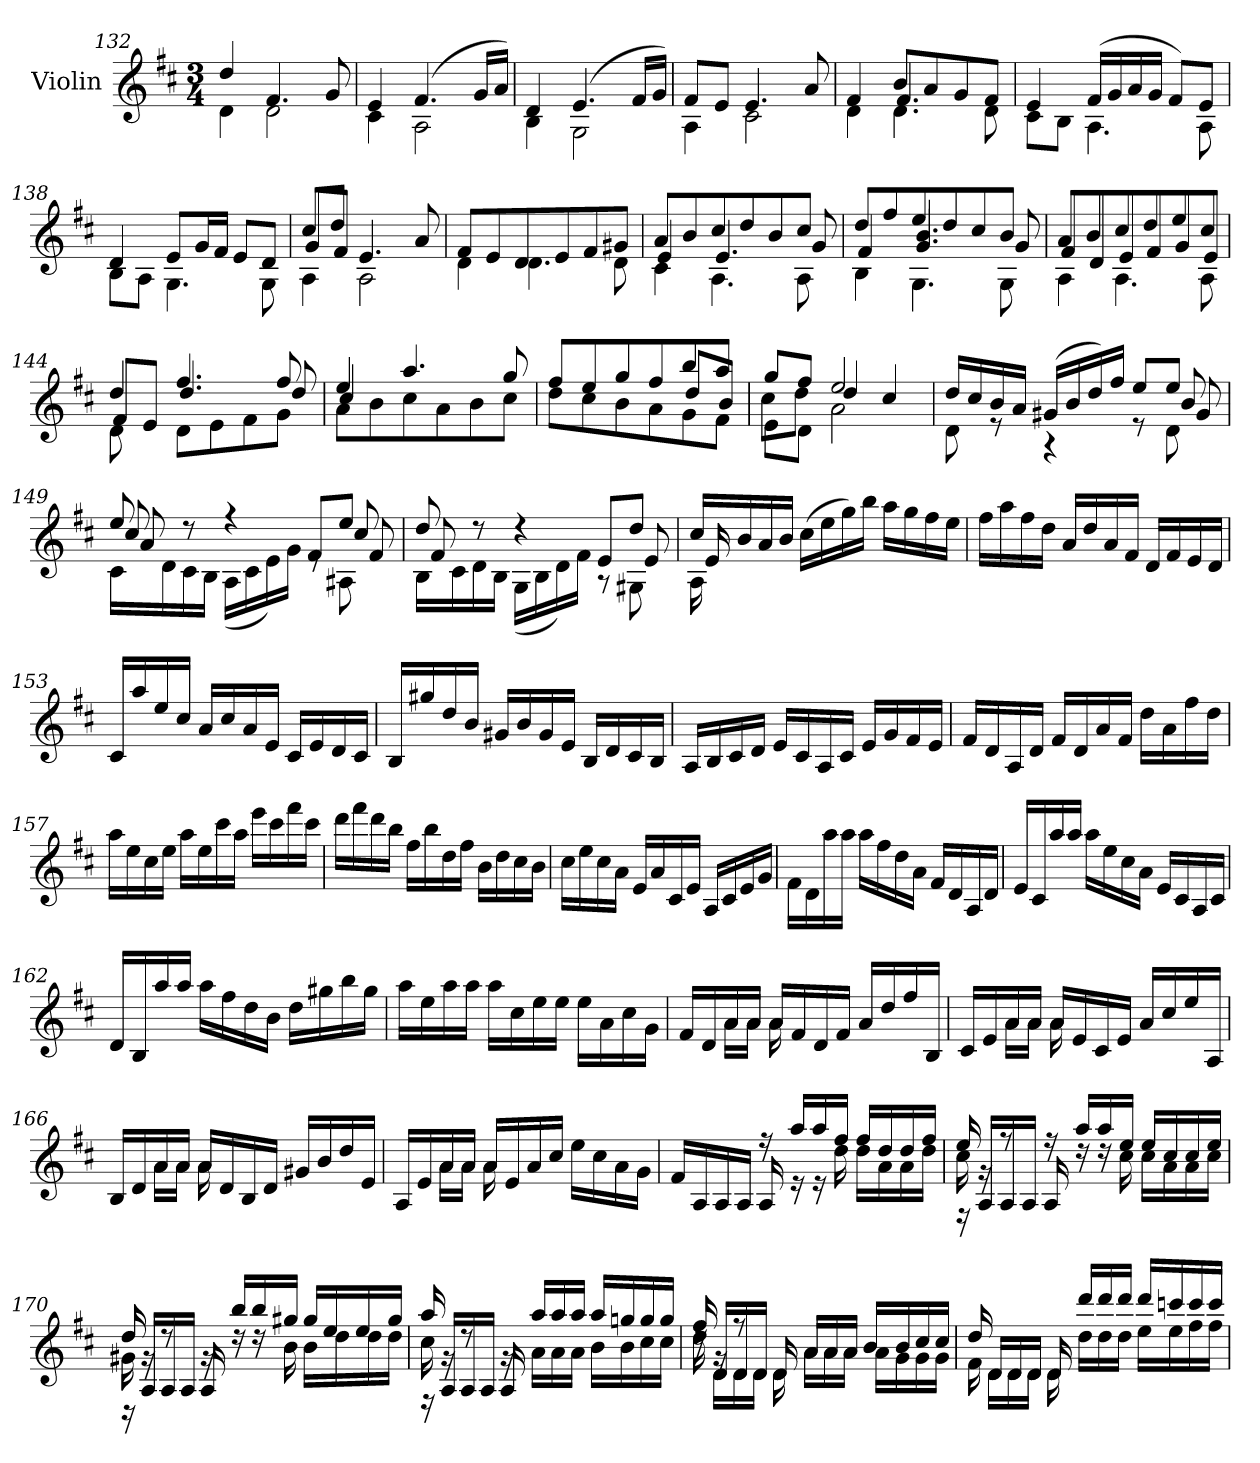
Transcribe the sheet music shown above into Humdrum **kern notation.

**kern
*part1
*staff1
*I"Violin
*I'Vln.
!!LO:LB:g=z
*clefG2
*k[f#c#]
*M3/4
=132
*^
4dd/	4d\
4.f#/	2d\
8g/	.
=133	=133
4e/	4c#\
(4.f#/	2A\
16g/LL	.
16a/JJ)	.
=134	=134
4d/	4B\
(4.e/	2G\
16f#/LL	.
16g/JJ)	.
=135	=135
8f#/L	4A\
8e/J	.
4.e/	2c#\
8a/	.
=136	=136
*	*^
4f#/	4d\	4ryy
8b/L	4.d\	4.f#/
8a/	.	.
8g/	.	.
8f#/J	8d\	8ryy
*	*v	*v
=137	=137
4e/	8c#\L
.	8B\J
(16f#/LL	4.A\
16g/	.
16a/	.
16g/JJ	.
8f#/L)	.
8e/J	8A\
=138	=138
4d/	8B\L
.	8A\J
8e/L	4.G\
16g/L	.
16f#/JJ	.
8e/L	.
8d/J	8G\
!!LO:LB:g=z	!!
=139	=139
*	*^
8cc#/L	4A\	8g/L
8dd/J	.	8f#/J
4.e/	2A\	2ryy
8a/	.	.
*	*v	*v
=140	=140
8f#/L	4d\
8e/	.
8d/	4.d\
8e/	.
8f#/	.
8g#X/J	8d\
=141	=141
*	*^
8a/L	4c#\	4e/
8b/	.	.
8cc#/	4.A\	4.e/
8dd/	.	.
8b/	.	.
8cc#/J	8A\	8g/
=142	=142	=142
*	*	*^
8dd/L	4B\	4f#/	4ryy
8ff#/	.	.	.
8ee/	4.G\	4.b/	4.g/
8dd/	.	.	.
8cc#/	.	.	.
8b/J	8G\	8g/	8ryy
*	*	*v	*v
=143	=143	=143
8a/L	4A\	8f#/L
8b/	.	8d/
8cc#/	4.A\	8e/
8dd/	.	8f#/
8ee/	.	8g/
8cc#/J	8A\	8e/J
=144	=144	=144
4dd/	8d\	8f#/L
.	8ryy	8e/J
4.ff#/	8d\L	4.dd/
.	8e\	.
.	8f#\	.
8ff#/	8g\J	8dd/
!!LO:LB:g=z	!!	!!
=145	=145	=145
4ee/	8a\L	4cc#/
.	8b\	.
4.aa/	8cc#\	2ryy
.	8a\	.
.	8b\	.
8gg/	8cc#\J	.
=146	=146	=146
8ff#/L	8dd\L	2ryy
8ee/	8cc#\	.
8gg/	8b\	.
8ff#/	8a\	.
8bb/	8g\	8dd/L
8aa/J	8f#\J	8b/J
=147	=147	=147
8gg/L	8e\L	8cc#\L
8ff#/J	8d\J	8dd\J
2ee/	2a\	4dd/
.	.	4cc#/
=148	=148	=148
*	*	*^
16dd/LL	8d\	8ryy	8ryy
16cc#/	.	.	.
*	*v	*v	*v
16b/	8re
16a/JJ	.
(16g#X/LL	4r
16b/	.
16dd/)	.
16ff#/JJ	.
8ee/L	8re
*^	*^
8ee/J	8d\	8b/	8g#/
=149	=149	=149	=149
8ee/	16c#\LL	8cc#/	8a/
.	16d\	.	.
8r	16c#\	2ryy	2ryy
.	16B\JJ	.	.
4r	(16A\LL	.	.
.	16c#\	.	.
.	16e\)	.	.
.	16g\JJ	.	.
8f#/L	8re	.	.
8ee/J	8A#X\	8cc#/	8f#/
*	*	*v	*v
!!LO:LB:g=z
=150	=150	=150
8dd/	16B\LL	8f#/
.	16c#\	.
8r	16d\	2ryy
.	16B\JJ	.
4r	(16G\LL	.
.	16B\	.
.	16d\)	.
.	16f#\JJ	.
8e/L	8r	.
8dd/J	8G#X\	8e/
=151	=151	=151
16cc#/LL	16A\	16e/
16b/	2ryy	2ryy
16a/	.	.
16b/JJ	.	.
(16cc#\LL	.	.
16ee\	.	.
16gg\)	.	.
16bb\JJ	.	.
16aa\LL	.	.
16gg\	8.ryy	8.ryy
16ff#\	.	.
16ee\JJ	.	.
*v	*v	*v
=152
16ff#\LL
16aa\
16ff#\
16dd\JJ
16a/LL
16dd/
16a/
16f#/JJ
16d/LL
16f#/
16e/
16d/JJ
=153
16c#/LL
16aa/
16ee/
16cc#/JJ
16a/LL
16cc#/
16a/
16e/JJ
16c#/LL
16e/
16d/
16c#/JJ
!!LO:LB:g=z
=154
16B/LL
16gg#X/
16dd/
16b/JJ
16g#X/LL
16b/
16g#/
16e/JJ
16B/LL
16d/
16c#/
16B/JJ
=155
16A/LL
16B/
16c#/
16d/JJ
16e/LL
16c#/
16A/
16c#/JJ
16e/LL
16g/
16f#/
16e/JJ
=156
16f#/LL
16d/
16A/
16d/JJ
16f#/LL
16d/
16a/
16f#/JJ
16dd\LL
16a\
16ff#\
16dd\JJ
=157
16aa\LL
16ee\
16cc#\
16ee\JJ
16aa\LL
16ee\
16ccc#\
16aa\JJ
16eee\LL
16ccc#\
16fff#\
16ccc#\JJ
!!LO:PB:g=z
=158
16ddd\LL
16fff#\
16ddd\
16bb\JJ
16ff#\LL
16bb\
16dd\
16ff#\JJ
16b\LL
16dd\
16cc#\
16b\JJ
=159
16cc#\LL
16ee\
16cc#\
16a\JJ
16e/LL
16a/
16c#/
16e/JJ
16A/LL
16c#/
16e/
16g/JJ
=160
16f#\LL
16d\
16aa\
16aa\JJ
16aa\LL
16ff#\
16dd\
16a\JJ
16f#/LL
16d/
16A/
16d/JJ
=161
16e/LL
16c#/
16aa/
16aa/JJ
16aa\LL
16ee\
16cc#\
16a\JJ
16e/LL
16c#/
16A/
16c#/JJ
!!LO:LB:g=z
=162
16d/LL
16B/
16aa/
16aa/JJ
16aa\LL
16ff#\
16dd\
16b\JJ
16dd\LL
16gg#X\
16bb\
16gg#\JJ
=163
16aa\LL
16ee\
16aa\
16aa\JJ
16aa\LL
16cc#\
16ee\
16ee\JJ
16ee\LL
16a\
16cc#\
16g\JJ
=164
*^
16f#/LL	8ryy
16d/	.
16a/	16a\LL
16a/JJ	16a\JJ
16a/LL	16a\
16f#/	4..ryy
16d/	.
16f#/JJ	.
16a/LL	.
16dd/	.
16ff#/	.
16B/JJ	.
=165	=165
16c#/LL	8ryy
16e/	.
16a/	16a\LL
16a/JJ	16a\JJ
16a/LL	16a\
16e/	4..ryy
16c#/	.
16e/JJ	.
16a/LL	.
16cc#/	.
16ee/	.
16A/JJ	.
!!LO:LB:g=z	!!
=166	=166
16B/LL	8ryy
16d/	.
16a/	16a\LL
16a/JJ	16a\JJ
16a/LL	16a\
16d/	4..ryy
16B/	.
16d/JJ	.
16g#X/LL	.
16b/	.
16dd/	.
16e/JJ	.
=167	=167
16A/LL	8ryy
16e/	.
16a/	16a\LL
16a/JJ	16a\JJ
16a/LL	16a\
16e/	4..ryy
16a/	.
16cc#/JJ	.
16ee\LL	.
16cc#\	.
16a\	.
16g\JJ	.
=168	=168
16f#/LL	4ryy
16A/	.
16A/	.
16A/JJ	.
16r	16A/
16aa/LL	16r
16aa/	16r
16ff#/JJ	16dd\
16ff#/LL	16dd\LL
16dd/	16a\
16dd/	16a\
16ff#/JJ	16dd\JJ
=169	=169
*	*^
16ee/	16cc#\	16rF
16rg	8.ryy	16A/LL
8rff	.	16A/
.	.	16A/JJ
16rff	16A/	2ryy
16aa/LL	16rdd	.
16aa/	16rdd	.
16ee/JJ	16cc#\	.
16ee/LL	16cc#\LL	.
16cc#/	16a\	.
16cc#/	16a\	.
16ee/JJ	16cc#\JJ	.
!!LO:LB:g=z	!!	!!
=170	=170	=170
16dd/	16g#X\	16rD
16rg	4ryy	16A/LL
8rdd	.	16A/
.	.	16A/JJ
16rg	.	16A/
16bb/LL	16rdd	4..ryy
16bb/	16rdd	.
16gg#X/JJ	16b\	.
16gg#/LL	16b\LL	.
16ee/	16dd\	.
16ee/	16dd\	.
16gg#/JJ	16dd\JJ	.
=171	=171	=171
16aa/	16cc#\	16rF
16rg	4ryy	16A/LL
8rdd	.	16A/
.	.	16A/JJ
16rg	.	16A/
16aa/LL	16a\LL	4..ryy
16aa/	16a\	.
16aa/JJ	16a\JJ	.
16aa/LL	16b\LL	.
16ggn/	16b\	.
16gg/	16cc#\	.
16gg/JJ	16cc#\JJ	.
=172	=172	=172
*	*	*^
16ff#/	16dd\	16ryy	16rdd
16rg	8.ryy	16d/LL	16d\LL
8rff	.	16d/	16d\
.	.	16d/JJ	16d\JJ
16d/	16d\	2ryy	2ryy
16a/LL	16a\LL	.	.
16a/	16a\	.	.
16a/JJ	16a\JJ	.	.
16b/LL	16a\LL	.	.
16b/	16g\	.	.
16cc#/	16g\	.	.
16cc#/JJ	16g\JJ	.	.
*	*v	*v	*v
!!LO:LB:g=z
=173	=173
16dd/	16f#\
16d/LL	16d\LL
16d/	16d\
16d/JJ	16d\JJ
16d/	16d\
16ddd/LL	16dd\LL
16ddd/	16dd\
16ddd/JJ	16dd\JJ
16ddd/LL	16ee\LL
16cccn/	16ee\
16ccc/	16ff#\
16ccc/JJ	16ff#\JJ
*v	*v
=
*-
